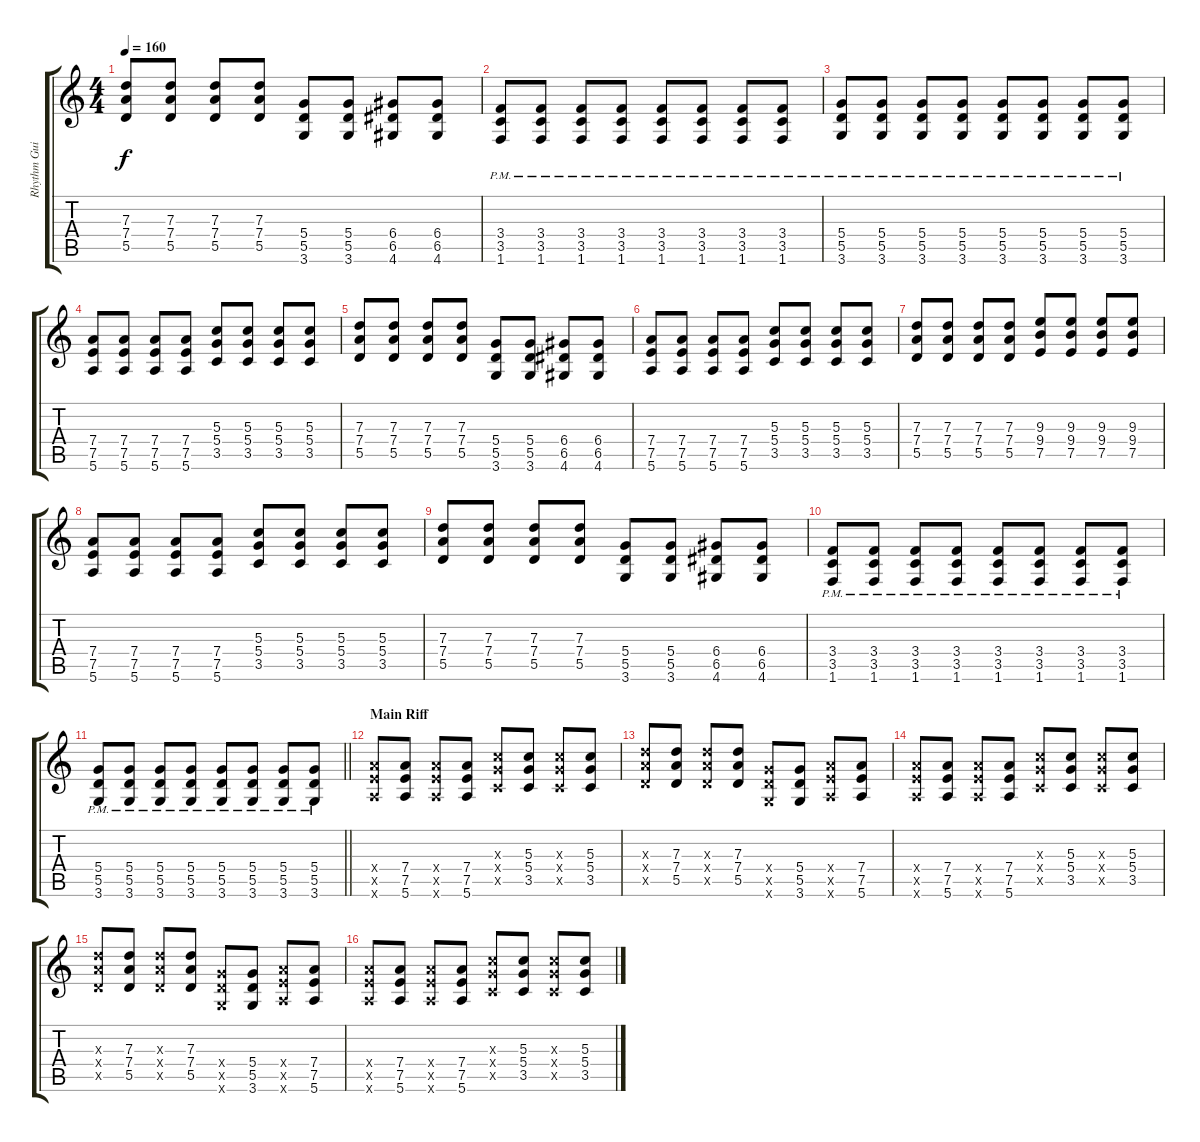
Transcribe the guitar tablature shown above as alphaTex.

\track ("Rhythm Guitar" "Rhythm Gui") {instrument overdrivenguitar}
\staff {score tabs}
\tuning (E4 B3 G3 D3 A2 E2) {hide}
\ts (4 4)
\tempo 160
\clef g2
\ks c
(7.3 7.4 5.5).8{dy f} (7.3 7.4 5.5).8 (7.3 7.4 5.5).8 (7.3 7.4 5.5).8 (5.4 5.5 3.6).8 (5.4 5.5 3.6).8 (6.4 6.5 4.6).8 (6.4 6.5 4.6).8 |
(3.4{pm} 3.5{pm} 1.6{pm}).8 (3.4{pm} 3.5{pm} 1.6{pm}).8 (3.4{pm} 3.5{pm} 1.6{pm}).8 (3.4{pm} 3.5{pm} 1.6{pm}).8 (3.4{pm} 3.5{pm} 1.6{pm}).8 (3.4{pm} 3.5{pm} 1.6{pm}).8 (3.4{pm} 3.5{pm} 1.6{pm}).8 (3.4{pm} 3.5{pm} 1.6{pm}).8 |
(5.4{pm} 5.5{pm} 3.6{pm}).8 (5.4{pm} 5.5{pm} 3.6{pm}).8 (5.4{pm} 5.5{pm} 3.6{pm}).8 (5.4{pm} 5.5{pm} 3.6{pm}).8 (5.4{pm} 5.5{pm} 3.6{pm}).8 (5.4{pm} 5.5{pm} 3.6{pm}).8 (5.4{pm} 5.5{pm} 3.6{pm}).8 (5.4{pm} 5.5{pm} 3.6{pm}).8 |
(7.4 7.5 5.6).8 (7.4 7.5 5.6).8 (7.4 7.5 5.6).8 (7.4 7.5 5.6).8 (5.3 5.4 3.5).8 (5.3 5.4 3.5).8 (5.3 5.4 3.5).8 (5.3 5.4 3.5).8 |
(7.3 7.4 5.5).8 (7.3 7.4 5.5).8 (7.3 7.4 5.5).8 (7.3 7.4 5.5).8 (5.4 5.5 3.6).8 (5.4 5.5 3.6).8 (6.4 6.5 4.6).8 (6.4 6.5 4.6).8 |
(7.4 7.5 5.6).8 (7.4 7.5 5.6).8 (7.4 7.5 5.6).8 (7.4 7.5 5.6).8 (5.3 5.4 3.5).8 (5.3 5.4 3.5).8 (5.3 5.4 3.5).8 (5.3 5.4 3.5).8 |
(7.3 7.4 5.5).8 (7.3 7.4 5.5).8 (7.3 7.4 5.5).8 (7.3 7.4 5.5).8 (9.3 9.4 7.5).8 (9.3 9.4 7.5).8 (9.3 9.4 7.5).8 (9.3 9.4 7.5).8 |
(7.4 7.5 5.6).8 (7.4 7.5 5.6).8 (7.4 7.5 5.6).8 (7.4 7.5 5.6).8 (5.3 5.4 3.5).8 (5.3 5.4 3.5).8 (5.3 5.4 3.5).8 (5.3 5.4 3.5).8 |
(7.3 7.4 5.5).8 (7.3 7.4 5.5).8 (7.3 7.4 5.5).8 (7.3 7.4 5.5).8 (5.4 5.5 3.6).8 (5.4 5.5 3.6).8 (6.4 6.5 4.6).8 (6.4 6.5 4.6).8 |
(3.4{pm} 3.5{pm} 1.6{pm}).8 (3.4{pm} 3.5{pm} 1.6{pm}).8 (3.4{pm} 3.5{pm} 1.6{pm}).8 (3.4{pm} 3.5{pm} 1.6{pm}).8 (3.4{pm} 3.5{pm} 1.6{pm}).8 (3.4{pm} 3.5{pm} 1.6{pm}).8 (3.4{pm} 3.5{pm} 1.6{pm}).8 (3.4{pm} 3.5{pm} 1.6{pm}).8 |
\barLineRight lightlight
(5.4{pm} 5.5{pm} 3.6{pm}).8 (5.4{pm} 5.5{pm} 3.6{pm}).8 (5.4{pm} 5.5{pm} 3.6{pm}).8 (5.4{pm} 5.5{pm} 3.6{pm}).8 (5.4{pm} 5.5{pm} 3.6{pm}).8 (5.4{pm} 5.5{pm} 3.6{pm}).8 (5.4{pm} 5.5{pm} 3.6{pm}).8 (5.4{pm} 5.5{pm} 3.6{pm}).8 |
\section ("" "Main Riff")
(7.4{x} 7.5{x} 5.6{x}).8{balance 8} (7.4 7.5 5.6).8 (7.4{x} 7.5{x} 5.6{x}).8 (7.4 7.5 5.6).8 (5.3{x} 5.4{x} 3.5{x}).8 (5.3 5.4 3.5).8 (5.3{x} 5.4{x} 3.5{x}).8 (5.3 5.4 3.5).8 |
(7.3{x} 7.4{x} 5.5{x}).8 (7.3 7.4 5.5).8 (7.3{x} 7.4{x} 5.5{x}).8 (7.3 7.4 5.5).8 (5.4{x} 5.5{x} 3.6{x}).8 (5.4 5.5 3.6).8 (7.4{x} 7.5{x} 5.6{x}).8 (7.4 7.5 5.6).8 |
(7.4{x} 7.5{x} 5.6{x}).8 (7.4 7.5 5.6).8 (7.4{x} 7.5{x} 5.6{x}).8 (7.4 7.5 5.6).8 (5.3{x} 5.4{x} 3.5{x}).8 (5.3 5.4 3.5).8 (5.3{x} 5.4{x} 3.5{x}).8 (5.3 5.4 3.5).8 |
(7.3{x} 7.4{x} 5.5{x}).8 (7.3 7.4 5.5).8 (7.3{x} 7.4{x} 5.5{x}).8 (7.3 7.4 5.5).8 (5.4{x} 5.5{x} 3.6{x}).8 (5.4 5.5 3.6).8 (7.4{x} 7.5{x} 5.6{x}).8 (7.4 7.5 5.6).8 |
(7.4{x} 7.5{x} 5.6{x}).8 (7.4 7.5 5.6).8 (7.4{x} 7.5{x} 5.6{x}).8 (7.4 7.5 5.6).8 (5.3{x} 5.4{x} 3.5{x}).8 (5.3 5.4 3.5).8 (5.3{x} 5.4{x} 3.5{x}).8 (5.3 5.4 3.5).8
